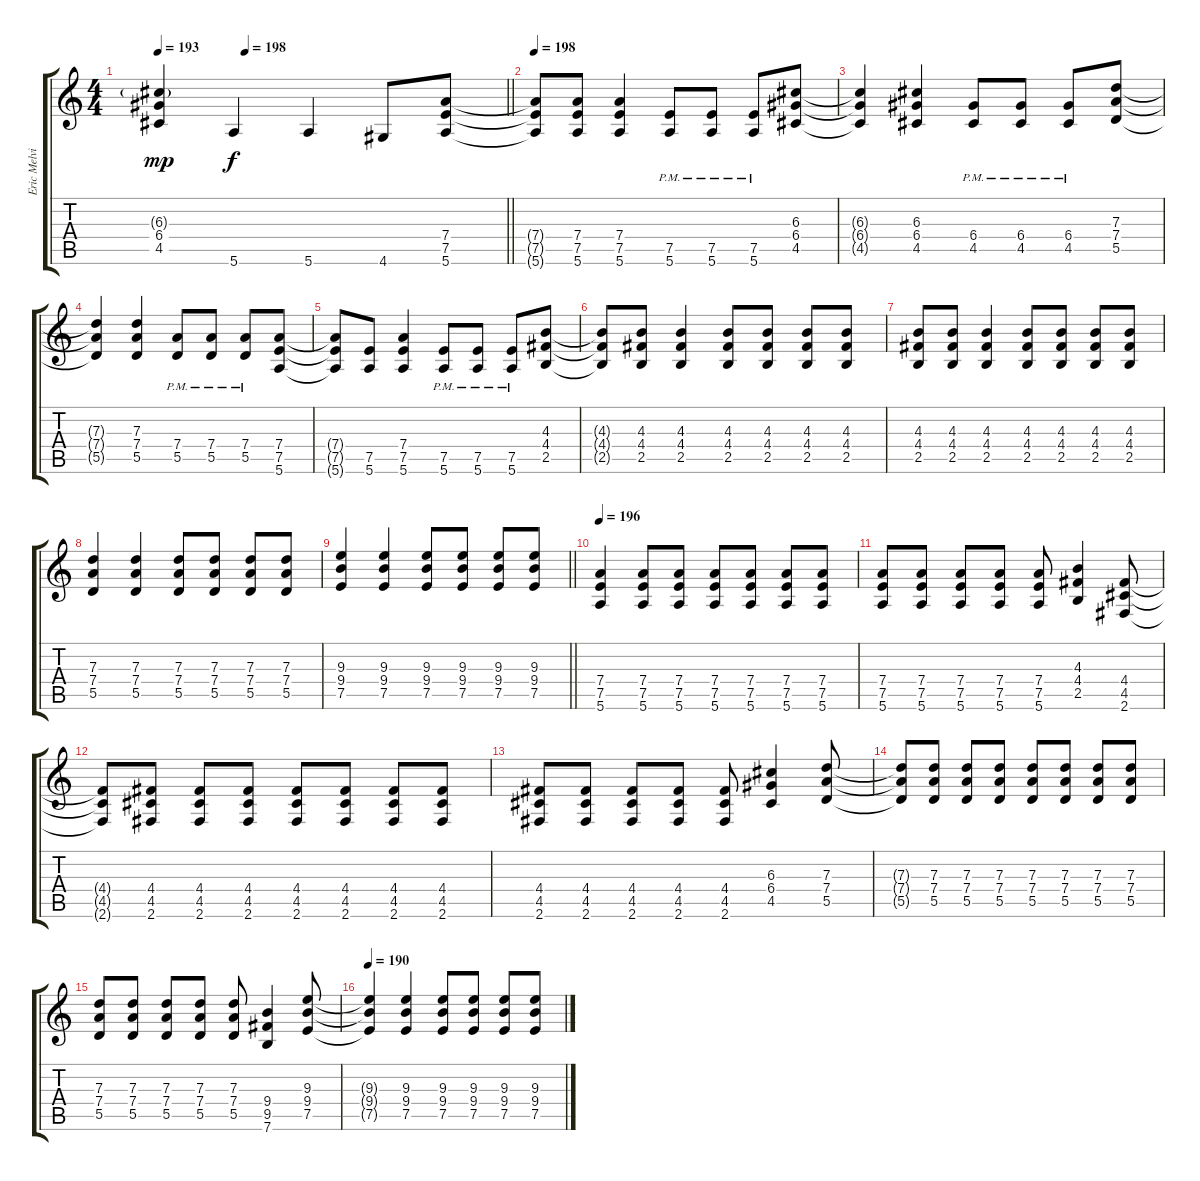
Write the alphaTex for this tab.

\track ("Eric Melvin" "Eric Melvi") {instrument distortionguitar}
\staff {score tabs}
\tuning (E4 B3 G3 D3 A2 E2) {hide}
\ts (4 4)
\tempo 193
\tempo (198 0.25)
\clef g2
\barLineRight lightlight
\ks c
(6.3{g} 6.4 4.5).4{dy mp} 5.6.4{dy f} 5.6.4 4.6.8 (7.4 7.5 5.6).8 |
\section ("" "")
\tempo 198
(7.4{t} 7.5{t} 5.6{t}).8 (7.4 7.5 5.6).8 (7.4 7.5 5.6).4 (7.5{pm} 5.6{pm}).8 (7.5{pm} 5.6{pm}).8 (7.5{pm} 5.6{pm}).8 (6.3 6.4 4.5).8 |
(6.3{t} 6.4{t} 4.5{t}).4 (6.3 6.4 4.5).4 (6.4{pm} 4.5{pm}).8 (6.4{pm} 4.5{pm}).8 (6.4{pm} 4.5{pm}).8 (7.3 7.4 5.5).8 |
(7.3{t} 7.4{t} 5.5{t}).4 (7.3 7.4 5.5).4 (7.4{pm} 5.5{pm}).8 (7.4{pm} 5.5{pm}).8 (7.4{pm} 5.5{pm}).8 (7.4 7.5 5.6).8 |
(7.4{t} 7.5{t} 5.6{t}).8 (7.5 5.6).8 (7.4 7.5 5.6).4 (7.5{pm} 5.6{pm}).8 (7.5{pm} 5.6{pm}).8 (7.5{pm} 5.6{pm}).8 (4.3 4.4 2.5).8 |
(4.3{t} 4.4{t} 2.5{t}).8 (4.3 4.4 2.5).8 (4.3 4.4 2.5).4 (4.3 4.4 2.5).8 (4.3 4.4 2.5).8 (4.3 4.4 2.5).8 (4.3 4.4 2.5).8 |
(4.3 4.4 2.5).8 (4.3 4.4 2.5).8 (4.3 4.4 2.5).4 (4.3 4.4 2.5).8 (4.3 4.4 2.5).8 (4.3 4.4 2.5).8 (4.3 4.4 2.5).8 |
(7.3 7.4 5.5).4 (7.3 7.4 5.5).4 (7.3 7.4 5.5).8 (7.3 7.4 5.5).8 (7.3 7.4 5.5).8 (7.3 7.4 5.5).8 |
\barLineRight lightlight
(9.3 9.4 7.5).4 (9.3 9.4 7.5).4 (9.3 9.4 7.5).8 (9.3 9.4 7.5).8 (9.3 9.4 7.5).8 (9.3 9.4 7.5).8 |
\tempo 196
(7.4 7.5 5.6).4 (7.4 7.5 5.6).8 (7.4 7.5 5.6).8 (7.4 7.5 5.6).8 (7.4 7.5 5.6).8 (7.4 7.5 5.6).8 (7.4 7.5 5.6).8 |
(7.4 7.5 5.6).8 (7.4 7.5 5.6).8 (7.4 7.5 5.6).8 (7.4 7.5 5.6).8 (7.4 7.5 5.6).8 (4.3 4.4 2.5).4 (4.4 4.5 2.6).8 |
(4.4{t} 4.5{t} 2.6{t}).8 (4.4 4.5 2.6).8 (4.4 4.5 2.6).8 (4.4 4.5 2.6).8 (4.4 4.5 2.6).8 (4.4 4.5 2.6).8 (4.4 4.5 2.6).8 (4.4 4.5 2.6).8 |
(4.4 4.5 2.6).8 (4.4 4.5 2.6).8 (4.4 4.5 2.6).8 (4.4 4.5 2.6).8 (4.4 4.5 2.6).8 (6.3 6.4 4.5).4 (7.3 7.4 5.5).8 |
(7.3{t} 7.4{t} 5.5{t}).8 (7.3 7.4 5.5).8 (7.3 7.4 5.5).8 (7.3 7.4 5.5).8 (7.3 7.4 5.5).8 (7.3 7.4 5.5).8 (7.3 7.4 5.5).8 (7.3 7.4 5.5).8 |
(7.3 7.4 5.5).8 (7.3 7.4 5.5).8 (7.3 7.4 5.5).8 (7.3 7.4 5.5).8 (7.3 7.4 5.5).8 (9.4 9.5 7.6).4 (9.3 9.4 7.5).8 |
\tempo 190
(9.3{t} 9.4{t} 7.5{t}).4 (9.3 9.4 7.5).4 (9.3 9.4 7.5).8 (9.3 9.4 7.5).8 (9.3 9.4 7.5).8 (9.3 9.4 7.5).8
